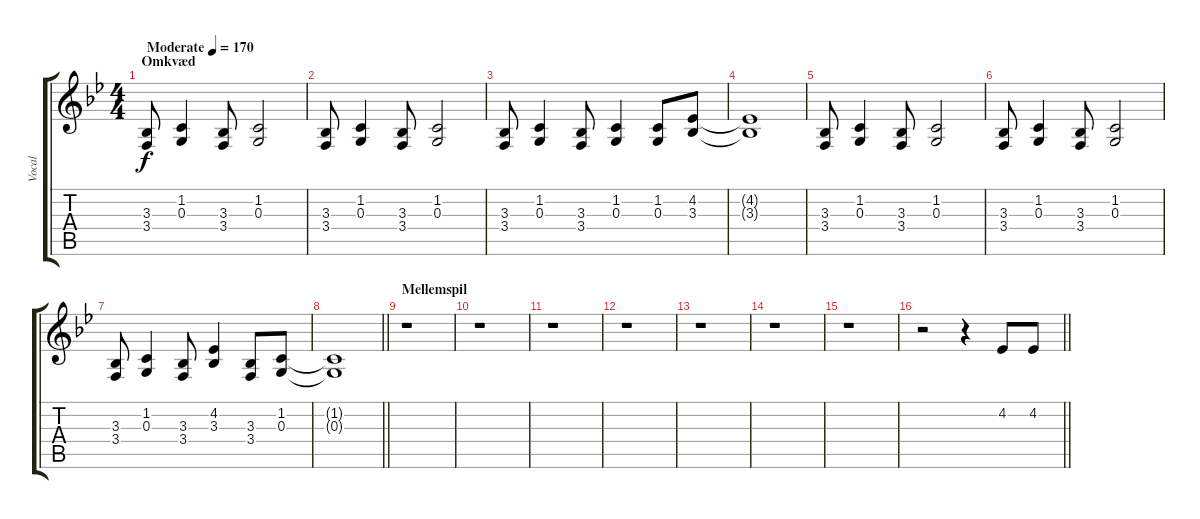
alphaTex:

\track ("Vocal" "Vocal") {instrument lead6voice}
\staff {score tabs}
\tuning (E4 B3 G3 D3 A2 E2) {hide}
\ts (4 4)
\section ("" "Omkvæd")
\tempo (170 "Moderate")
\clef g2
\ks bb
(3.3 3.4).8{dy f instrument lead6voice} (1.2 0.3).4 (3.3 3.4).8 (1.2 0.3).2 |
(3.3 3.4).8 (1.2 0.3).4 (3.3 3.4).8 (1.2 0.3).2 |
(3.3 3.4).8 (1.2 0.3).4 (3.3 3.4).8 (1.2 0.3).4 (1.2 0.3).8 (4.2 3.3).8 |
(4.2{t} 3.3{t}).1 |
(3.3 3.4).8 (1.2 0.3).4 (3.3 3.4).8 (1.2 0.3).2 |
(3.3 3.4).8 (1.2 0.3).4 (3.3 3.4).8 (1.2 0.3).2 |
(3.3 3.4).8 (1.2 0.3).4 (3.3 3.4).8 (4.2 3.3).4 (3.3 3.4).8 (1.2 0.3).8 |
\barLineRight lightlight
(1.2{t} 0.3{t}).1 |
\section ("" "Mellemspil")
r.1 |
r.1 |
r.1 |
r.1 |
r.1 |
r.1 |
r.1 |
\barLineRight lightlight
r.2 r.4 4.2.8 4.2.8
